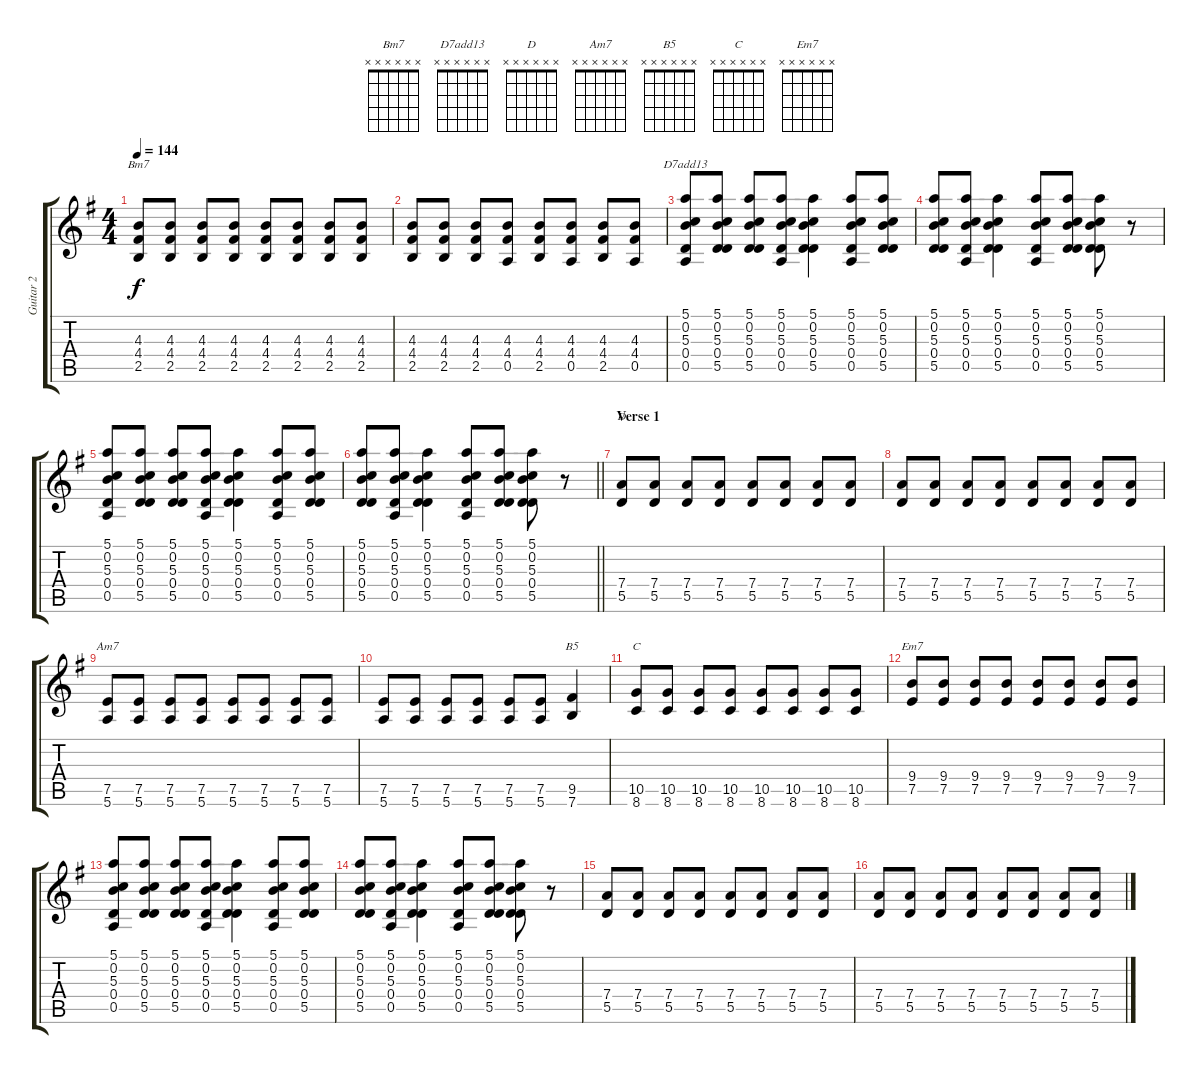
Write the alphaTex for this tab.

\track ("Guitar 2" "Guitar 2") {instrument overdrivenguitar}
\staff {score tabs}
\tuning (E4 B3 G3 D3 A2 E2) {hide}
\chord ("Bm7" x x x x x x)
\chord ("D7add13" x x x x x x)
\chord ("D" x x x x x x)
\chord ("Am7" x x x x x x)
\chord ("B5" x x x x x x)
\chord ("C" x x x x x x)
\chord ("Em7" x x x x x x)
\ts (4 4)
\tempo 144
\clef g2
\ks g
(4.3 4.4 2.5).8{ch "Bm7" dy f} (4.3 4.4 2.5).8 (4.3 4.4 2.5).8 (4.3 4.4 2.5).8 (4.3 4.4 2.5).8 (4.3 4.4 2.5).8 (4.3 4.4 2.5).8 (4.3 4.4 2.5).8 |
(4.3 4.4 2.5).8 (4.3 4.4 2.5).8 (4.3 4.4 2.5).8 (4.3 4.4 0.5).8 (4.3 4.4 2.5).8 (4.3 4.4 0.5).8 (4.3 4.4 2.5).8 (4.3 4.4 0.5).8 |
(5.1 0.2 5.3 0.4 0.5).8{ch "D7add13"} (5.1 0.2 5.3 0.4 5.5).8 (5.1 0.2 5.3 0.4 5.5).8 (5.1 0.2 5.3 0.4 0.5).8 (5.1 0.2 5.3 0.4 5.5).4 (5.1 0.2 5.3 0.4 0.5).8 (5.1 0.2 5.3 0.4 5.5).8 |
(5.1 0.2 5.3 0.4 5.5).8 (5.1 0.2 5.3 0.4 0.5).8 (5.1 0.2 5.3 0.4 5.5).4 (5.1 0.2 5.3 0.4 0.5).8 (5.1 0.2 5.3 0.4 5.5).8 (5.1 0.2 5.3 0.4 5.5).8 r.8 |
(5.1 0.2 5.3 0.4 0.5).8 (5.1 0.2 5.3 0.4 5.5).8 (5.1 0.2 5.3 0.4 5.5).8 (5.1 0.2 5.3 0.4 0.5).8 (5.1 0.2 5.3 0.4 5.5).4 (5.1 0.2 5.3 0.4 0.5).8 (5.1 0.2 5.3 0.4 5.5).8 |
\barLineRight lightlight
(5.1 0.2 5.3 0.4 5.5).8 (5.1 0.2 5.3 0.4 0.5).8 (5.1 0.2 5.3 0.4 5.5).4 (5.1 0.2 5.3 0.4 0.5).8 (5.1 0.2 5.3 0.4 5.5).8 (5.1 0.2 5.3 0.4 5.5).8 r.8 |
\section ("" "Verse 1")
(7.4 5.5).8{ch "D"} (7.4 5.5).8 (7.4 5.5).8 (7.4 5.5).8 (7.4 5.5).8 (7.4 5.5).8 (7.4 5.5).8 (7.4 5.5).8 |
(7.4 5.5).8 (7.4 5.5).8 (7.4 5.5).8 (7.4 5.5).8 (7.4 5.5).8 (7.4 5.5).8 (7.4 5.5).8 (7.4 5.5).8 |
(7.5 5.6).8{ch "Am7"} (7.5 5.6).8 (7.5 5.6).8 (7.5 5.6).8 (7.5 5.6).8 (7.5 5.6).8 (7.5 5.6).8 (7.5 5.6).8 |
(7.5 5.6).8 (7.5 5.6).8 (7.5 5.6).8 (7.5 5.6).8 (7.5 5.6).8 (7.5 5.6).8 (9.5 7.6).4{ch "B5"} |
(10.5 8.6).8{ch "C"} (10.5 8.6).8 (10.5 8.6).8 (10.5 8.6).8 (10.5 8.6).8 (10.5 8.6).8 (10.5 8.6).8 (10.5 8.6).8 |
(9.4 7.5).8{ch "Em7"} (9.4 7.5).8 (9.4 7.5).8 (9.4 7.5).8 (9.4 7.5).8 (9.4 7.5).8 (9.4 7.5).8 (9.4 7.5).8 |
(5.1 0.2 5.3 0.4 0.5).8 (5.1 0.2 5.3 0.4 5.5).8 (5.1 0.2 5.3 0.4 5.5).8 (5.1 0.2 5.3 0.4 0.5).8 (5.1 0.2 5.3 0.4 5.5).4 (5.1 0.2 5.3 0.4 0.5).8 (5.1 0.2 5.3 0.4 5.5).8 |
(5.1 0.2 5.3 0.4 5.5).8 (5.1 0.2 5.3 0.4 0.5).8 (5.1 0.2 5.3 0.4 5.5).4 (5.1 0.2 5.3 0.4 0.5).8 (5.1 0.2 5.3 0.4 5.5).8 (5.1 0.2 5.3 0.4 5.5).8 r.8 |
(7.4 5.5).8 (7.4 5.5).8 (7.4 5.5).8 (7.4 5.5).8 (7.4 5.5).8 (7.4 5.5).8 (7.4 5.5).8 (7.4 5.5).8 |
(7.4 5.5).8 (7.4 5.5).8 (7.4 5.5).8 (7.4 5.5).8 (7.4 5.5).8 (7.4 5.5).8 (7.4 5.5).8 (7.4 5.5).8
